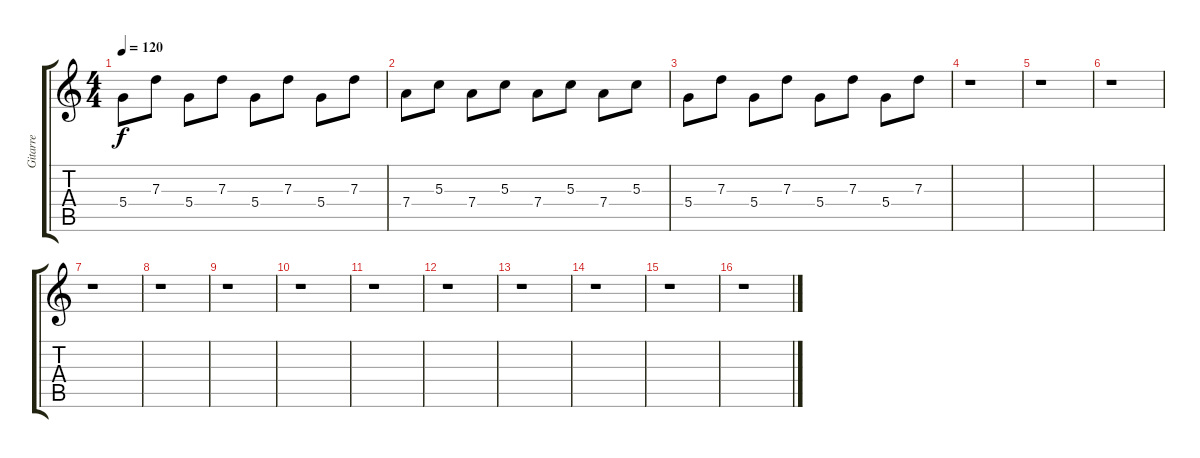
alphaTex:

\track ("Gitarre" "Gitarre") {instrument acousticguitarsteel}
\staff {score tabs}
\tuning (E4 B3 G3 D3 A2 E2) {hide}
\ts (4 4)
\tempo 120
\clef g2
\ks c
5.4.8{dy f} 7.3.8 5.4.8 7.3.8 5.4.8 7.3.8 5.4.8 7.3.8 |
7.4.8 5.3.8 7.4.8 5.3.8 7.4.8 5.3.8 7.4.8 5.3.8 |
5.4.8 7.3.8 5.4.8 7.3.8 5.4.8 7.3.8 5.4.8 7.3.8 |
r.1 |
r.1 |
r.1 |
r.1 |
r.1 |
r.1 |
r.1 |
r.1 |
r.1 |
r.1 |
r.1 |
r.1 |
r.1
